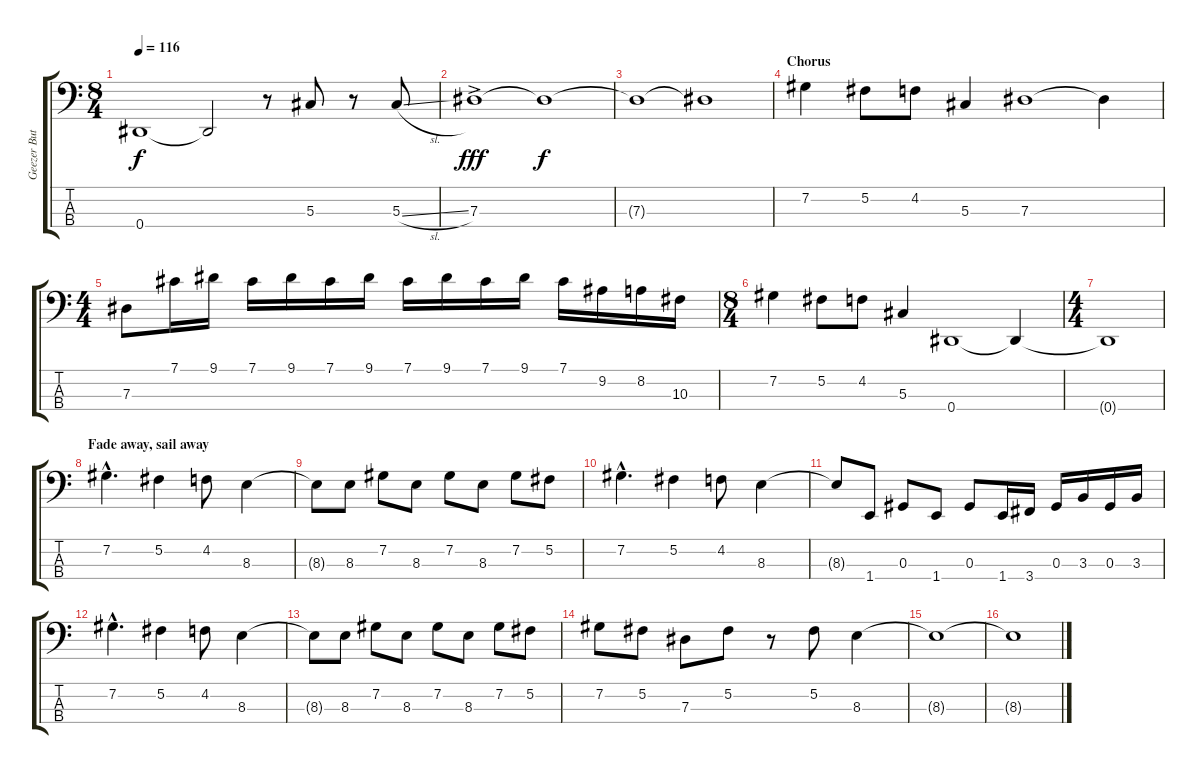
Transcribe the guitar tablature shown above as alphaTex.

\track ("Geezer Butler - Bass" "Geezer But") {instrument electricbassfinger}
\staff {score tabs}
\tuning (Gb2 Db2 Ab1 Eb1) {hide}
\ts (8 4)
\tempo 116
\clef f4
\ks c
0.4{t}.1{dy f} 0.4{t}.2 r.8 5.3.8 r.8 5.3{sl}.8 |
7.3{ac}.1{dy fff} 7.3{t}.1{dy f} |
7.3{t}.1 7.3{t}.1 |
\section ("" "Chorus")
7.2.4 5.2.8 4.2.8 5.3.4 7.3.1 7.3{t}.4 |
\ts (4 4)
7.3.8 7.1.16 9.1.16 7.1.16 9.1.16 7.1.16 9.1.16 7.1.16 9.1.16 7.1.16 9.1.16 7.1.16 9.2.16 8.2.16 10.3.16 |
\ts (8 4)
7.2.4 5.2.8 4.2.8 5.3.4 0.4.1 0.4{t}.4 |
\ts (4 4)
0.4{t}.1 |
\section ("" "Fade away, sail away")
7.2{hac}.4{d} 5.2.4 4.2.8 8.3.4 |
8.3{t}.8 8.3.8 7.2.8 8.3.8 7.2.8 8.3.8 7.2.8 5.2.8 |
7.2{hac}.4{d} 5.2.4 4.2.8 8.3.4 |
8.3{t}.8 1.4.8 0.3.8 1.4.8 0.3.8 1.4.16 3.4.16 0.3.16 3.3.16 0.3.16 3.3.16 |
7.2{hac}.4{d} 5.2.4 4.2.8 8.3.4 |
8.3{t}.8 8.3.8 7.2.8 8.3.8 7.2.8 8.3.8 7.2.8 5.2.8 |
7.2.8 5.2.8 7.3.8 5.2.8 r.8 5.2.8 8.3.4 |
8.3{t}.1 |
8.3{t}.1
